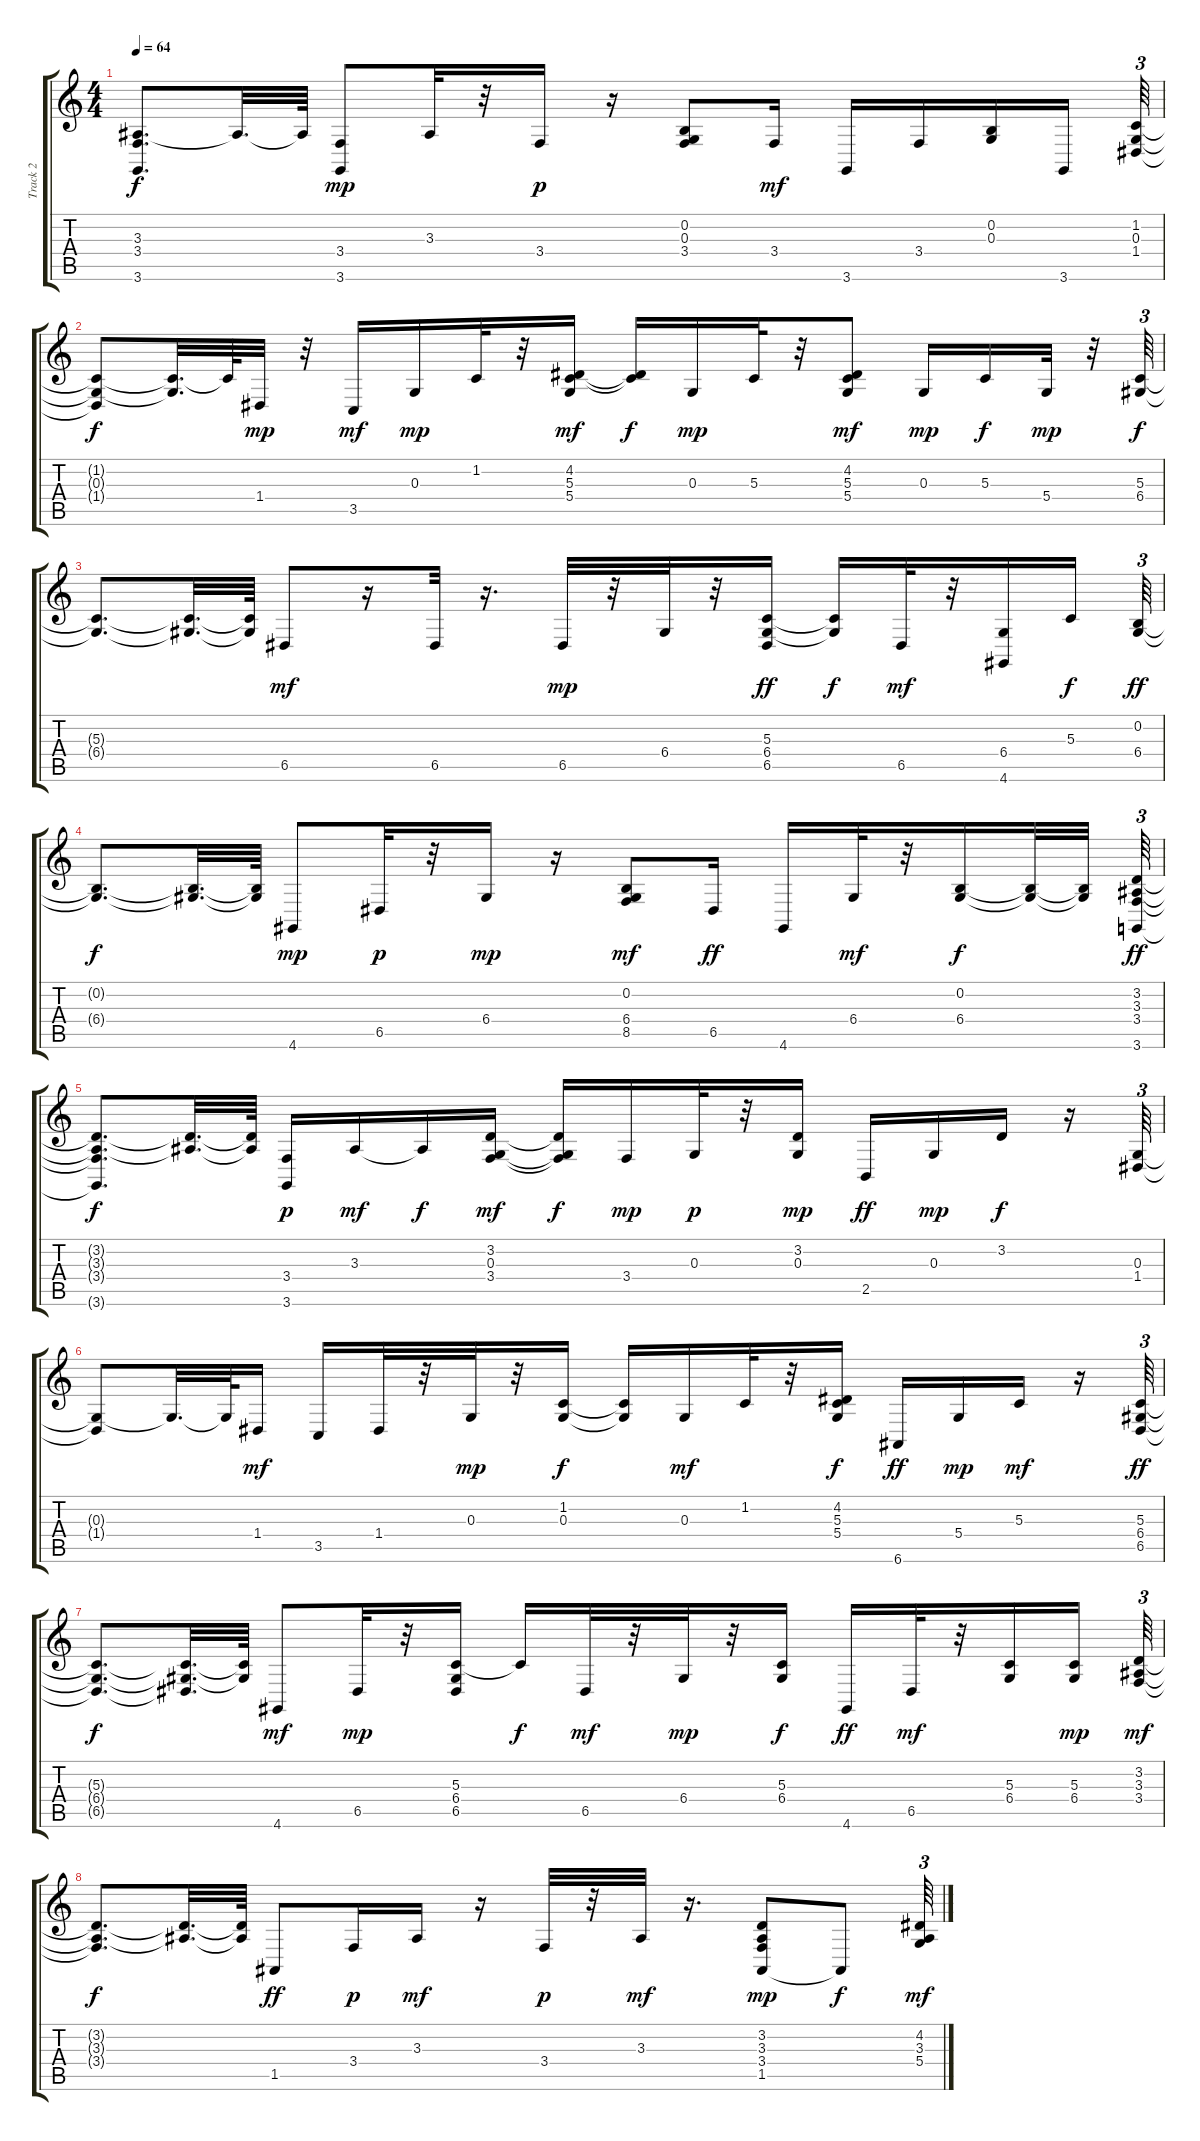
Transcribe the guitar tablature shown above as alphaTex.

\track ("Track 2" "Track 2") {instrument electricpiano1}
\staff {score tabs}
\tuning (E4 B3 G3 D3 A2 E2) {hide}
\ts (4 4)
\tempo 64
\clef g2
\ks c
(3.3{t} 3.4{t} 3.6{t}).8{d dy f} 3.3{t}.32{d} 3.3{t}.64 (3.4 3.6).8{dy mp} 3.3.32 r.32 3.4.16{dy p} r.16 (0.2 0.3 3.4).8 3.4.16{dy mf} 3.6.16 3.4.16 (0.2 0.3).16 3.6.16 (1.2 0.3 1.4).64{tu (3 2)} |
(1.2{t} 0.3{t} 1.4{t}).8{dy f} (1.2{t} 0.3{t}).32{d} 1.2{t}.64 1.4.32{dy mp} r.32 3.5.16{dy mf} 0.3.16{dy mp} 1.2.32 r.32 (4.2 5.3 5.4).16{dy mf} (4.2{t} 5.3{t}).16{dy f} 0.3.16{dy mp} 5.3.32 r.32 (4.2 5.3 5.4).8{dy mf} 0.3.16{dy mp} 5.3.16{dy f} 5.4.32{dy mp} r.32 (5.3 6.4).64{tu (3 2) dy f} |
(5.3{t} 6.4{t}).8{d} (5.3{t} 6.4{t}).32{d} (5.3{t} 6.4{t}).64 6.5.8{dy mf} r.16 6.5.32 r.16{d} 6.5.32{dy mp} r.32 6.4.32 r.32 (5.3 6.4 6.5).16{dy ff} (5.3{t} 6.4{t}).16{dy f} 6.5.32{dy mf} r.32 (6.4 4.6).16 5.3.16{dy f} (0.2 6.4).64{tu (3 2) dy ff} |
(0.2{t} 6.4{t}).8{d dy f} (0.2{t} 6.4{t}).32{d} (0.2{t} 6.4{t}).64 4.6.8{dy mp} 6.5.32{dy p} r.32 6.4.16{dy mp} r.16 (0.2 6.4 8.5).8{dy mf} 6.5.16{dy ff} 4.6.16 6.4.32{dy mf} r.32 (0.2 6.4).16{dy f} (0.2{t} 6.4{t}).32 (0.2{t} 6.4{t}).32 (3.2 3.3 3.4 3.6).64{tu (3 2) dy ff} |
(3.2{t} 3.3{t} 3.4{t} 3.6{t}).8{d dy f} (3.2{t} 3.3{t}).32{d} (3.2{t} 3.3{t}).64 (3.4 3.6).16{dy p} 3.3.16{dy mf} 3.3{t}.16{dy f} (3.2 0.3 3.4).16{dy mf} (3.2{t} 0.3{t} 3.4{t}).16{dy f} 3.4.16{dy mp} 0.3.32{dy p} r.32 (3.2 0.3).16{dy mp} 2.5.16{dy ff} 0.3.16{dy mp} 3.2.16{dy f} r.16 (0.3 1.4).64{tu (3 2)} |
(0.3{t} 1.4{t}).8 0.3{t}.32{d} 0.3{t}.64 1.4.16{dy mf} 3.5.16 1.4.32 r.32 0.3.32{dy mp} r.32 (1.2 0.3).16{dy f} (1.2{t} 0.3{t}).16 0.3.16{dy mf} 1.2.32 r.32 (4.2 5.3 5.4).16{dy f} 6.6.16{dy ff} 5.4.16{dy mp} 5.3.16{dy mf} r.16 (5.3 6.4 6.5).64{tu (3 2) dy ff} |
(5.3{t} 6.4{t} 6.5{t}).8{d dy f} (5.3{t} 6.4{t} 6.5{t}).32{d} (5.3{t} 6.4{t}).64 4.6.8{dy mf} 6.5.32{dy mp} r.32 (5.3 6.4 6.5).16 5.3{t}.16{dy f} 6.5.32{dy mf} r.32 6.4.32{dy mp} r.32 (5.3 6.4).16{dy f} 4.6.16{dy ff} 6.5.32{dy mf} r.32 (5.3 6.4).16 (5.3 6.4).16{dy mp} (3.2 3.3 3.4).64{tu (3 2) dy mf} |
(3.2{t} 3.3{t} 3.4{t}).8{d dy f} (3.2{t} 3.3{t}).32{d} (3.2{t} 3.3{t}).64 1.5.8{dy ff} 3.4.16{dy p} 3.3.16{dy mf} r.16 3.4.32{dy p} r.32 3.3.32{dy mf} r.16{d} (3.2 3.3 3.4 1.5).8{dy mp} 1.5{t}.8{dy f} (4.2 3.3 5.4).64{tu (3 2) dy mf}
